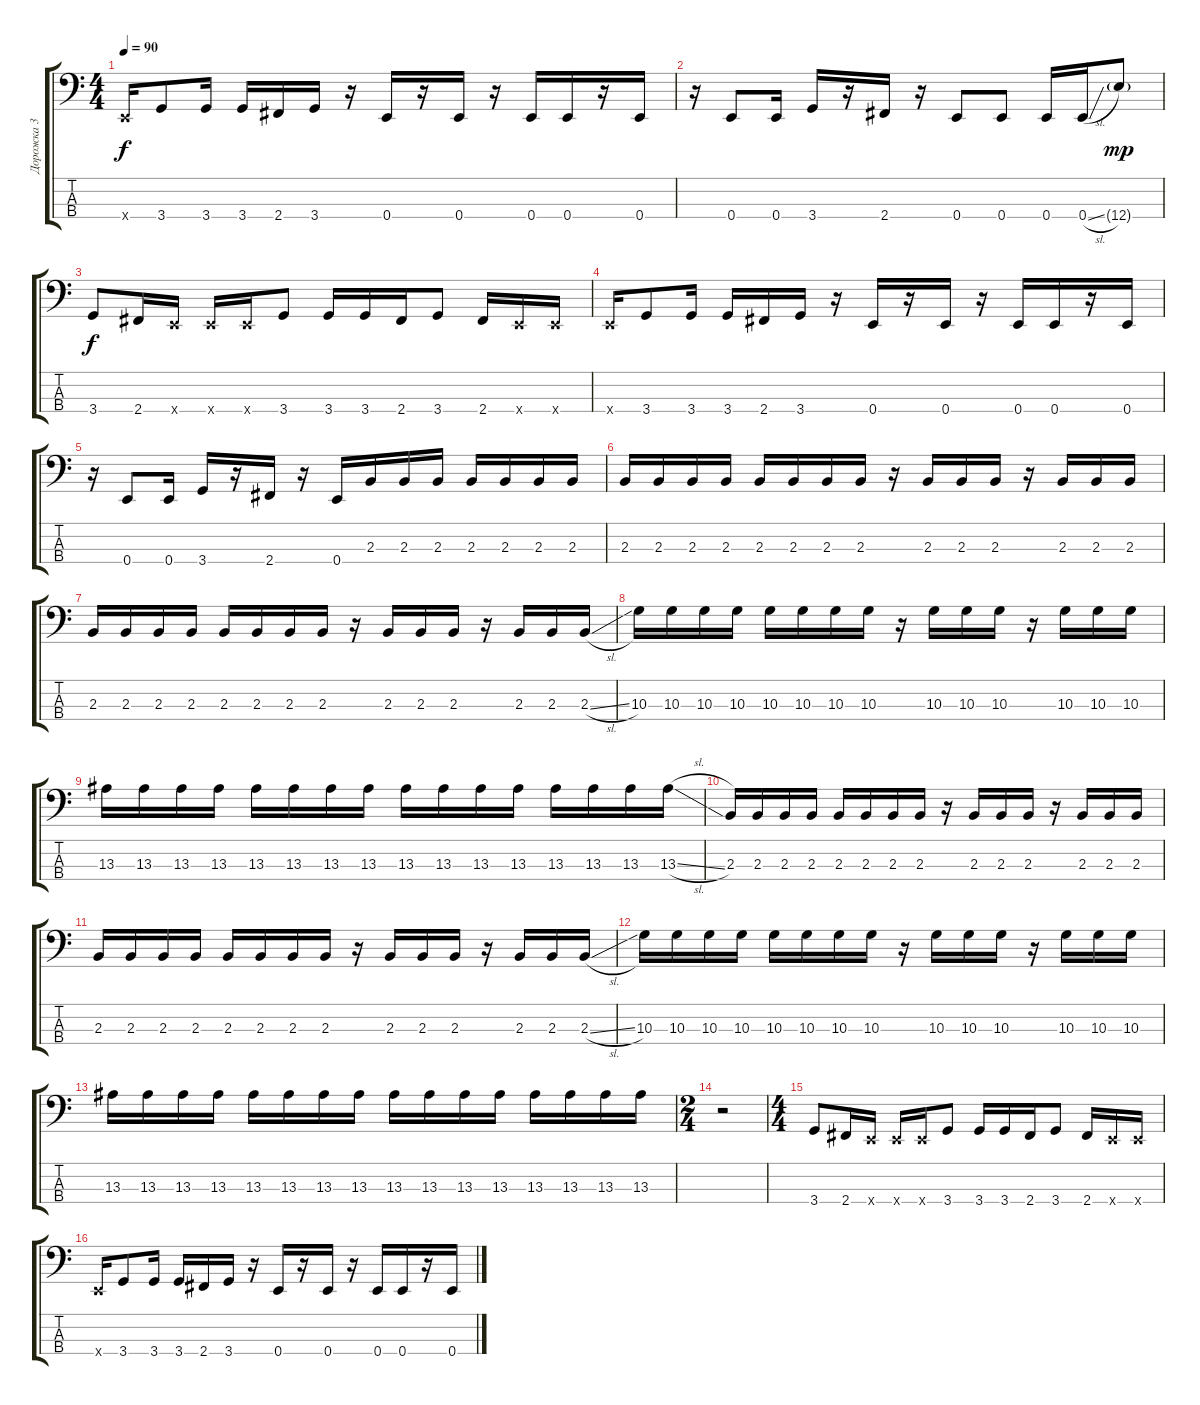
\track ("Дорожка 3" "Дорожка 3") {instrument electricbassfinger}
\staff {score tabs}
\tuning (G2 D2 A1 E1) {hide}
\ts (4 4)
\tempo 90
\clef f4
\ks c
0.4{x}.16{dy f} 3.4.8 3.4.16 3.4.16 2.4.16 3.4.16 r.16 0.4.16 r.16 0.4.16 r.16 0.4.16 0.4.16 r.16 0.4.16 |
r.16 0.4.8 0.4.16 3.4.16 r.16 2.4.16 r.16 0.4.8 0.4.8 0.4.16 0.4{sl}.16 12.4{g}.8{dy mp} |
3.4.8{dy f} 2.4.16 0.4{x}.16 0.4{x}.16 0.4{x}.16 3.4.8 3.4.16 3.4.16 2.4.16 3.4.8 2.4.16 0.4{x}.16 0.4{x}.16 |
0.4{x}.16 3.4.8 3.4.16 3.4.16 2.4.16 3.4.16 r.16 0.4.16 r.16 0.4.16 r.16 0.4.16 0.4.16 r.16 0.4.16 |
r.16 0.4.8 0.4.16 3.4.16 r.16 2.4.16 r.16 0.4.16 2.3.16 2.3.16 2.3.16 2.3.16 2.3.16 2.3.16 2.3.16 |
2.3.16 2.3.16 2.3.16 2.3.16 2.3.16 2.3.16 2.3.16 2.3.16 r.16 2.3.16 2.3.16 2.3.16 r.16 2.3.16 2.3.16 2.3.16 |
2.3.16 2.3.16 2.3.16 2.3.16 2.3.16 2.3.16 2.3.16 2.3.16 r.16 2.3.16 2.3.16 2.3.16 r.16 2.3.16 2.3.16 2.3{sl}.16 |
10.3.16 10.3.16 10.3.16 10.3.16 10.3.16 10.3.16 10.3.16 10.3.16 r.16 10.3.16 10.3.16 10.3.16 r.16 10.3.16 10.3.16 10.3.16 |
13.3.16 13.3.16 13.3.16 13.3.16 13.3.16 13.3.16 13.3.16 13.3.16 13.3.16 13.3.16 13.3.16 13.3.16 13.3.16 13.3.16 13.3.16 13.3{sl}.16 |
2.3.16 2.3.16 2.3.16 2.3.16 2.3.16 2.3.16 2.3.16 2.3.16 r.16 2.3.16 2.3.16 2.3.16 r.16 2.3.16 2.3.16 2.3.16 |
2.3.16 2.3.16 2.3.16 2.3.16 2.3.16 2.3.16 2.3.16 2.3.16 r.16 2.3.16 2.3.16 2.3.16 r.16 2.3.16 2.3.16 2.3{sl}.16 |
10.3.16 10.3.16 10.3.16 10.3.16 10.3.16 10.3.16 10.3.16 10.3.16 r.16 10.3.16 10.3.16 10.3.16 r.16 10.3.16 10.3.16 10.3.16 |
13.3.16 13.3.16 13.3.16 13.3.16 13.3.16 13.3.16 13.3.16 13.3.16 13.3.16 13.3.16 13.3.16 13.3.16 13.3.16 13.3.16 13.3.16 13.3.16 |
\ts (2 4)
r.2 |
\ts (4 4)
3.4.8 2.4.16 0.4{x}.16 0.4{x}.16 0.4{x}.16 3.4.8 3.4.16 3.4.16 2.4.16 3.4.8 2.4.16 0.4{x}.16 0.4{x}.16 |
0.4{x}.16 3.4.8 3.4.16 3.4.16 2.4.16 3.4.16 r.16 0.4.16 r.16 0.4.16 r.16 0.4.16 0.4.16 r.16 0.4.16
